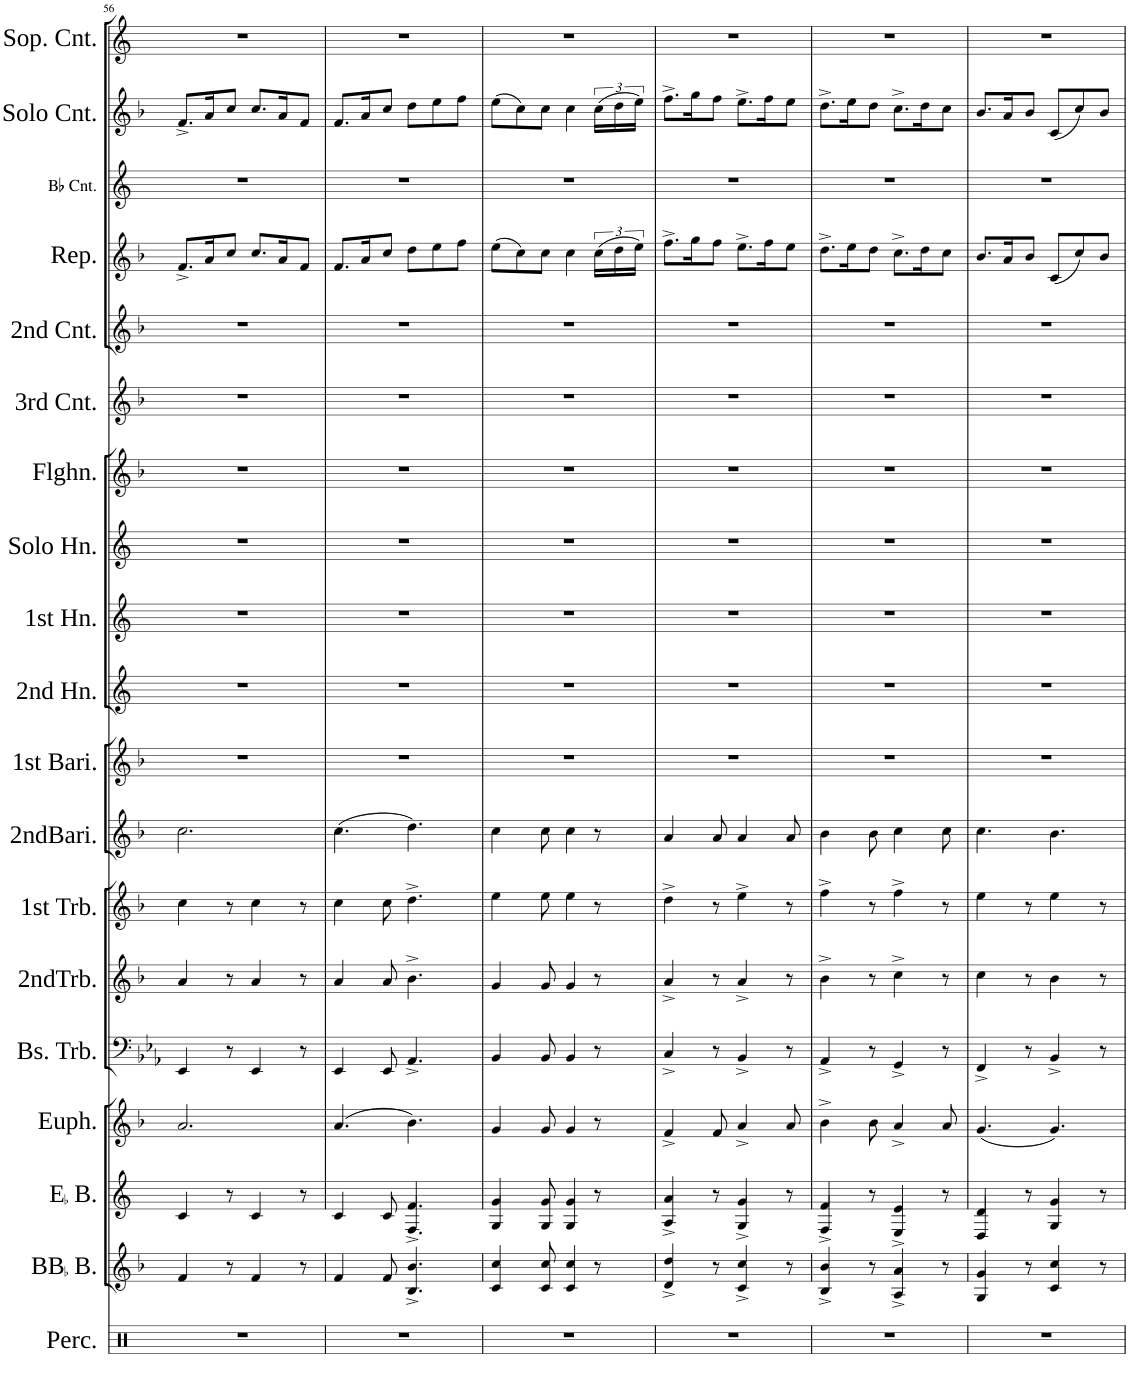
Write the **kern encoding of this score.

**kern	**kern	**kern	**kern	**kern	**kern	**kern	**kern	**kern	**kern	**kern	**kern	**kern	**kern	**kern	**kern	**kern	**kern	**kern
*part19	*part18	*part17	*part16	*part15	*part14	*part13	*part12	*part11	*part10	*part9	*part8	*part7	*part6	*part5	*part4	*part3	*part2	*part1
*staff19	*staff18	*staff17	*staff16	*staff15	*staff14	*staff13	*staff12	*staff11	*staff10	*staff9	*staff8	*staff7	*staff6	*staff5	*staff4	*staff3	*staff2	*staff1
*I"Percussion	*I"BBaccidentalFlat Bass	*I"EaccidentalFlat Bass	*I"Euphonium	*I"Bass Trombone	*I"2nd Trombone	*I"1st Trombone	*I"2nd Baritone	*I"1st Baritone	*I"2nd Horn	*I"1st Horn	*I"Solo Horn	*I"Flugel Horn	*I"3rd Cornet	*I"2nd Cornet	*I"Repiano	*I"Bb Cornet	*I"Solo Cornet	*I"Soprano Cornet
*I'Perc.	*I'BBaccidentalFlat B.	*I'EaccidentalFlat B.	*I'Euph.	*I'Bs. Trb.	*I'2ndTrb.	*I'1st Trb.	*I'2ndBari.	*I'1st Bari.	*I'2nd Hn.	*I'1st Hn.	*I'Solo Hn.	*I'Flghn.	*I'3rd Cnt.	*I'2nd Cnt.	*I'Rep.	*I'Bb Cnt.	*I'Solo Cnt.	*I'Sop. Cnt.
!!LO:PB:g=z
*clefX	*clefG2	*clefG2	*clefG2	*clefF4	*clefG2	*clefG2	*clefG2	*clefG2	*clefG2	*clefG2	*clefG2	*clefG2	*clefG2	*clefG2	*clefG2	*clefG2	*clefG2	*clefG2
*	*Trd15c26	*Trd12c21	*Trd8c14	*	*Trd8c14	*Trd8c14	*Trd8c14	*Trd8c14	*Trd5c9	*Trd5c9	*Trd5c9	*Trd1c2	*Trd1c2	*Trd1c2	*Trd1c2	*Trd1c2	*Trd1c2	*Trd-2c-3
*k[]	*k[b-]	*k[]	*k[b-]	*k[b-e-a-]	*k[b-]	*k[b-]	*k[b-]	*k[b-]	*k[]	*k[]	*k[]	*k[b-]	*k[b-]	*k[b-]	*k[b-]	*k[]	*k[b-]	*k[]
*M6/8	*M6/8	*M6/8	*M6/8	*M6/8	*M6/8	*M6/8	*M6/8	*M6/8	*M6/8	*M6/8	*M6/8	*M6/8	*M6/8	*M6/8	*M6/8	*M6/8	*M6/8	*M6/8
=56	=56	=56	=56	=56	=56	=56	=56	=56	=56	=56	=56	=56	=56	=56	=56	=56	=56	=56
2.r	4f/	4c/	2.a/	4EE-/	4a/	4cc\	2.cc\	2.r	2.r	2.r	2.r	2.r	2.r	2.r	8.f^/L	2.r	8.f^/L	2.r
.	.	.	.	.	.	.	.	.	.	.	.	.	.	.	16a/K	.	16a/K	.
.	8r	8r	.	8r	8r	8r	.	.	.	.	.	.	.	.	8cc/J	.	8cc/J	.
.	4f/	4c/	.	4EE-/	4a/	4cc\	.	.	.	.	.	.	.	.	8.cc/L	.	8.cc/L	.
.	.	.	.	.	.	.	.	.	.	.	.	.	.	.	16a/K	.	16a/K	.
.	8r	8r	.	8r	8r	8r	.	.	.	.	.	.	.	.	8f/J	.	8f/J	.
=57	=57	=57	=57	=57	=57	=57	=57	=57	=57	=57	=57	=57	=57	=57	=57	=57	=57	=57
*	*^	*^	*	*	*	*	*	*	*	*	*	*	*	*	*	*	*	*
2.r	4f/	4.ryy	4c/	4.ryy	(4.a/	4EE-/	4a/	4cc\	(4.cc\	2.r	2.r	2.r	2.r	2.r	2.r	2.r	8.f/L	2.r	8.f/L	2.r
.	.	.	.	.	.	.	.	.	.	.	.	.	.	.	.	.	16a/K	.	16a/K	.
.	8f/	.	8c/	.	.	8EE-/	8a/	8cc\	.	.	.	.	.	.	.	.	8cc/J	.	8cc/J	.
.	4.b-/	4.B-^</	4.f/	4.F^</	4.b-\)	4.AA-^/	4.b-^\	4.dd^\	4.dd\)	.	.	.	.	.	.	.	8dd\L	.	8dd\L	.
.	.	.	.	.	.	.	.	.	.	.	.	.	.	.	.	.	8ee\	.	8ee\	.
.	.	.	.	.	.	.	.	.	.	.	.	.	.	.	.	.	8ff\J	.	8ff\J	.
=58	=58	=58	=58	=58	=58	=58	=58	=58	=58	=58	=58	=58	=58	=58	=58	=58	=58	=58	=58	=58
*	*	*	*	*	*	*^	*	*	*	*	*	*	*	*	*	*	*	*	*	*
2.r	4cc/	4c/	4g/	4G/	4g/	4BB-/	8ryy	4g/	4ee\	4cc\	2.r	2.r	2.r	2.r	2.r	2.r	2.r	(8ee\L	2.r	(8ee\L	2.r
*	*	*	*	*	*	*v	*v	*	*	*	*	*	*	*	*	*	*	*	*	*	*
.	.	.	.	.	.	.	.	.	.	.	.	.	.	.	.	.	8cc\)	.	8cc\)	.
.	8cc/	8c/	8g/	8G/	8g/	8BB-/	8g/	8ee\	8cc\	.	.	.	.	.	.	.	8cc\J	.	8cc\J	.
.	4cc/	4c/	4g/	4G/	4g/	4BB-/	4g/	4ee\	4cc\	.	.	.	.	.	.	.	4cc\	.	4cc\	.
*	*	*	*	*	*	*^	*	*	*	*	*	*	*	*	*	*	*	*	*	*
.	8r	8ryy	8r	8ryy	8r	8r	8ryy	8r	8r	8r	.	.	.	.	.	.	.	(24cc\LL	.	(24cc\LL	.
.	.	.	.	.	.	.	.	.	.	.	.	.	.	.	.	.	.	24dd\	.	24dd\	.
.	.	.	.	.	.	.	.	.	.	.	.	.	.	.	.	.	.	24ee\JJ)	.	24ee\JJ)	.
=59	=59	=59	=59	=59	=59	=59	=59	=59	=59	=59	=59	=59	=59	=59	=59	=59	=59	=59	=59	=59	=59
2.r	4dd/	4d^</	4a/	4A^</	4f^/	4C^</	8ryy	4a^/	4dd^\	4a/	2.r	2.r	2.r	2.r	2.r	2.r	2.r	8.ff^\L	2.r	8.ff^\L	2.r
*	*	*	*	*	*	*v	*v	*	*	*	*	*	*	*	*	*	*	*	*	*	*
.	.	.	.	.	.	.	.	.	.	.	.	.	.	.	.	.	16gg\K	.	16gg\K	.
.	8r	8ryy	8r	8ryy	8f/	8r	8r	8r	8a/	.	.	.	.	.	.	.	8ff\J	.	8ff\J	.
.	4cc/	4c^</	4g/	4G^</	4a^/	4BB-^/	4a^/	4ee^\	4a/	.	.	.	.	.	.	.	8.ee^\L	.	8.ee^\L	.
.	.	.	.	.	.	.	.	.	.	.	.	.	.	.	.	.	16ff\K	.	16ff\K	.
*	*	*	*	*	*	*^	*	*	*	*	*	*	*	*	*	*	*	*	*	*
.	8r	8ryy	8r	8ryy	8a/	8r	8ryy	8r	8r	8a/	.	.	.	.	.	.	.	8ee\J	.	8ee\J	.
=60	=60	=60	=60	=60	=60	=60	=60	=60	=60	=60	=60	=60	=60	=60	=60	=60	=60	=60	=60	=60	=60
2.r	4b-/	4B-^</	4f/	4F^</	4b-^\	4AA-^/	8ryy	4b-^\	4ff^\	4b-\	2.r	2.r	2.r	2.r	2.r	2.r	2.r	8.dd^\L	2.r	8.dd^\L	2.r
*	*	*	*	*	*	*v	*v	*	*	*	*	*	*	*	*	*	*	*	*	*	*
.	.	.	.	.	.	.	.	.	.	.	.	.	.	.	.	.	16ee\K	.	16ee\K	.
.	8r	8ryy	8r	8ryy	8b-\	8r	8r	8r	8b-\	.	.	.	.	.	.	.	8dd\J	.	8dd\J	.
.	4a/	4A^</	4e/	4E^</	4a^/	4GG^/	4cc^\	4ff^\	4cc\	.	.	.	.	.	.	.	8.cc^\L	.	8.cc^\L	.
.	.	.	.	.	.	.	.	.	.	.	.	.	.	.	.	.	16dd\K	.	16dd\K	.
*	*	*	*	*	*	*^	*	*	*	*	*	*	*	*	*	*	*	*	*	*
.	8r	8ryy	8r	8ryy	8a/	8r	8ryy	8r	8r	8cc\	.	.	.	.	.	.	.	8cc\J	.	8cc\J	.
=61	=61	=61	=61	=61	=61	=61	=61	=61	=61	=61	=61	=61	=61	=61	=61	=61	=61	=61	=61	=61	=61
2.r	4g/	4G/	4d/	4D/	(4.g/	4FF^/	8ryy	4cc\	4ee\	4.cc\	2.r	2.r	2.r	2.r	2.r	2.r	2.r	8.b-/L	2.r	8.b-/L	2.r
*	*	*	*	*	*	*v	*v	*	*	*	*	*	*	*	*	*	*	*	*	*	*
.	.	.	.	.	.	.	.	.	.	.	.	.	.	.	.	.	16a/K	.	16a/K	.
.	8r	8ryy	8r	8ryy	.	8r	8r	8r	.	.	.	.	.	.	.	.	8b-/J	.	8b-/J	.
.	4cc/	4c/	4g/	4G/	4.g/)	4BB-^/	4b-\	4ee\	4.b-\	.	.	.	.	.	.	.	(8c/L	.	(8c/L	.
.	.	.	.	.	.	.	.	.	.	.	.	.	.	.	.	.	8cc/)	.	8cc/)	.
*	*	*	*	*	*	*^	*	*	*	*	*	*	*	*	*	*	*	*	*	*
.	8r	8ryy	8r	8ryy	.	8r	8ryy	8r	8r	.	.	.	.	.	.	.	.	8b-/J	.	8b-/J	.
*	*v	*v	*	*	*	*v	*v	*	*	*	*	*	*	*	*	*	*	*	*	*	*
*	*	*v	*v	*	*	*	*	*	*	*	*	*	*	*	*	*	*	*	*
=	=	=	=	=	=	=	=	=	=	=	=	=	=	=	=	=	=	=
*-	*-	*-	*-	*-	*-	*-	*-	*-	*-	*-	*-	*-	*-	*-	*-	*-	*-	*-
